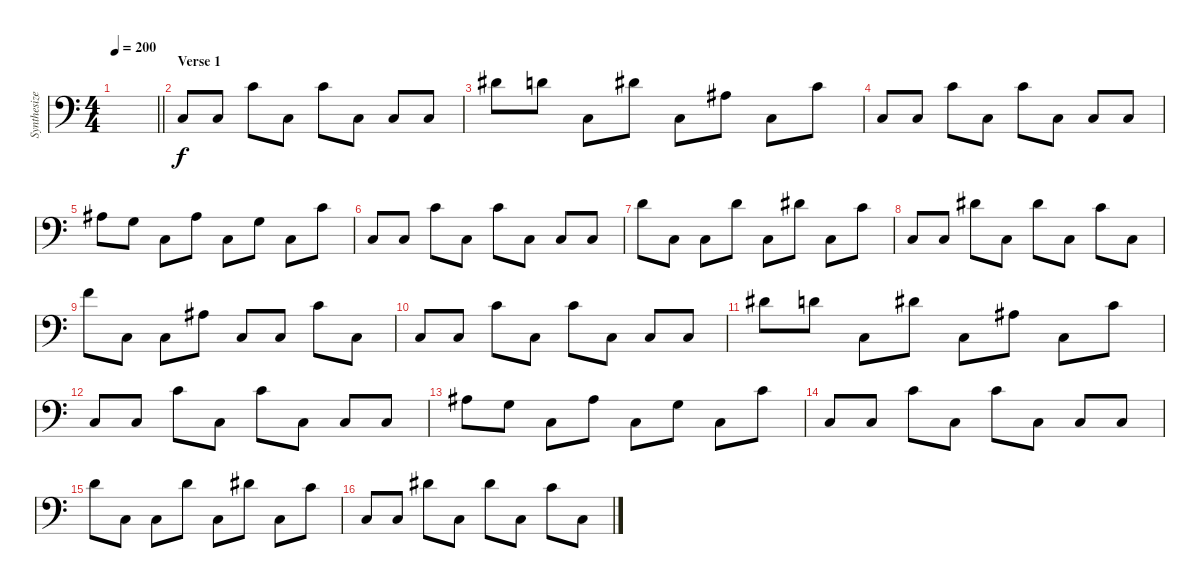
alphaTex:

\track ("Synthesizer (Staff 2)" "Synthesize") {instrument synthbrass1}
\staff {score}
\tuning (E4 B3 G3 D3 A2 E2 B1) {hide}
\ts (4 4)
\tempo 200
\clef f4
\barLineRight lightlight
\ks c
|
\section ("" "Verse 1")
3.5.8 3.5.8 1.2.8 3.5.8 1.2.8 3.5.8 3.5.8 3.5.8 |
4.2.8 3.2.8 3.5.8 4.2.8 3.5.8 3.3.8 3.5.8 1.2.8 |
3.5.8 3.5.8 1.2.8 3.5.8 1.2.8 3.5.8 3.5.8 3.5.8 |
3.3.8 0.3.8 3.5.8 3.3.8 3.5.8 0.3.8 3.5.8 1.2.8 |
3.5.8 3.5.8 1.2.8 3.5.8 1.2.8 3.5.8 3.5.8 3.5.8 |
3.2.8 3.5.8 3.5.8 3.2.8 3.5.8 4.2.8 3.5.8 1.2.8 |
3.5.8 3.5.8 4.2.8 3.5.8 4.2.8 3.5.8 1.2.8 3.5.8 |
1.1.8 3.5.8 3.5.8 3.3.8 3.5.8 3.5.8 1.2.8 3.5.8 |
3.5.8 3.5.8 1.2.8 3.5.8 1.2.8 3.5.8 3.5.8 3.5.8 |
4.2.8 3.2.8 3.5.8 4.2.8 3.5.8 3.3.8 3.5.8 1.2.8 |
3.5.8 3.5.8 1.2.8 3.5.8 1.2.8 3.5.8 3.5.8 3.5.8 |
3.3.8 0.3.8 3.5.8 3.3.8 3.5.8 0.3.8 3.5.8 1.2.8 |
3.5.8 3.5.8 1.2.8 3.5.8 1.2.8 3.5.8 3.5.8 3.5.8 |
3.2.8 3.5.8 3.5.8 3.2.8 3.5.8 4.2.8 3.5.8 1.2.8 |
3.5.8 3.5.8 4.2.8 3.5.8 4.2.8 3.5.8 1.2.8 3.5.8
